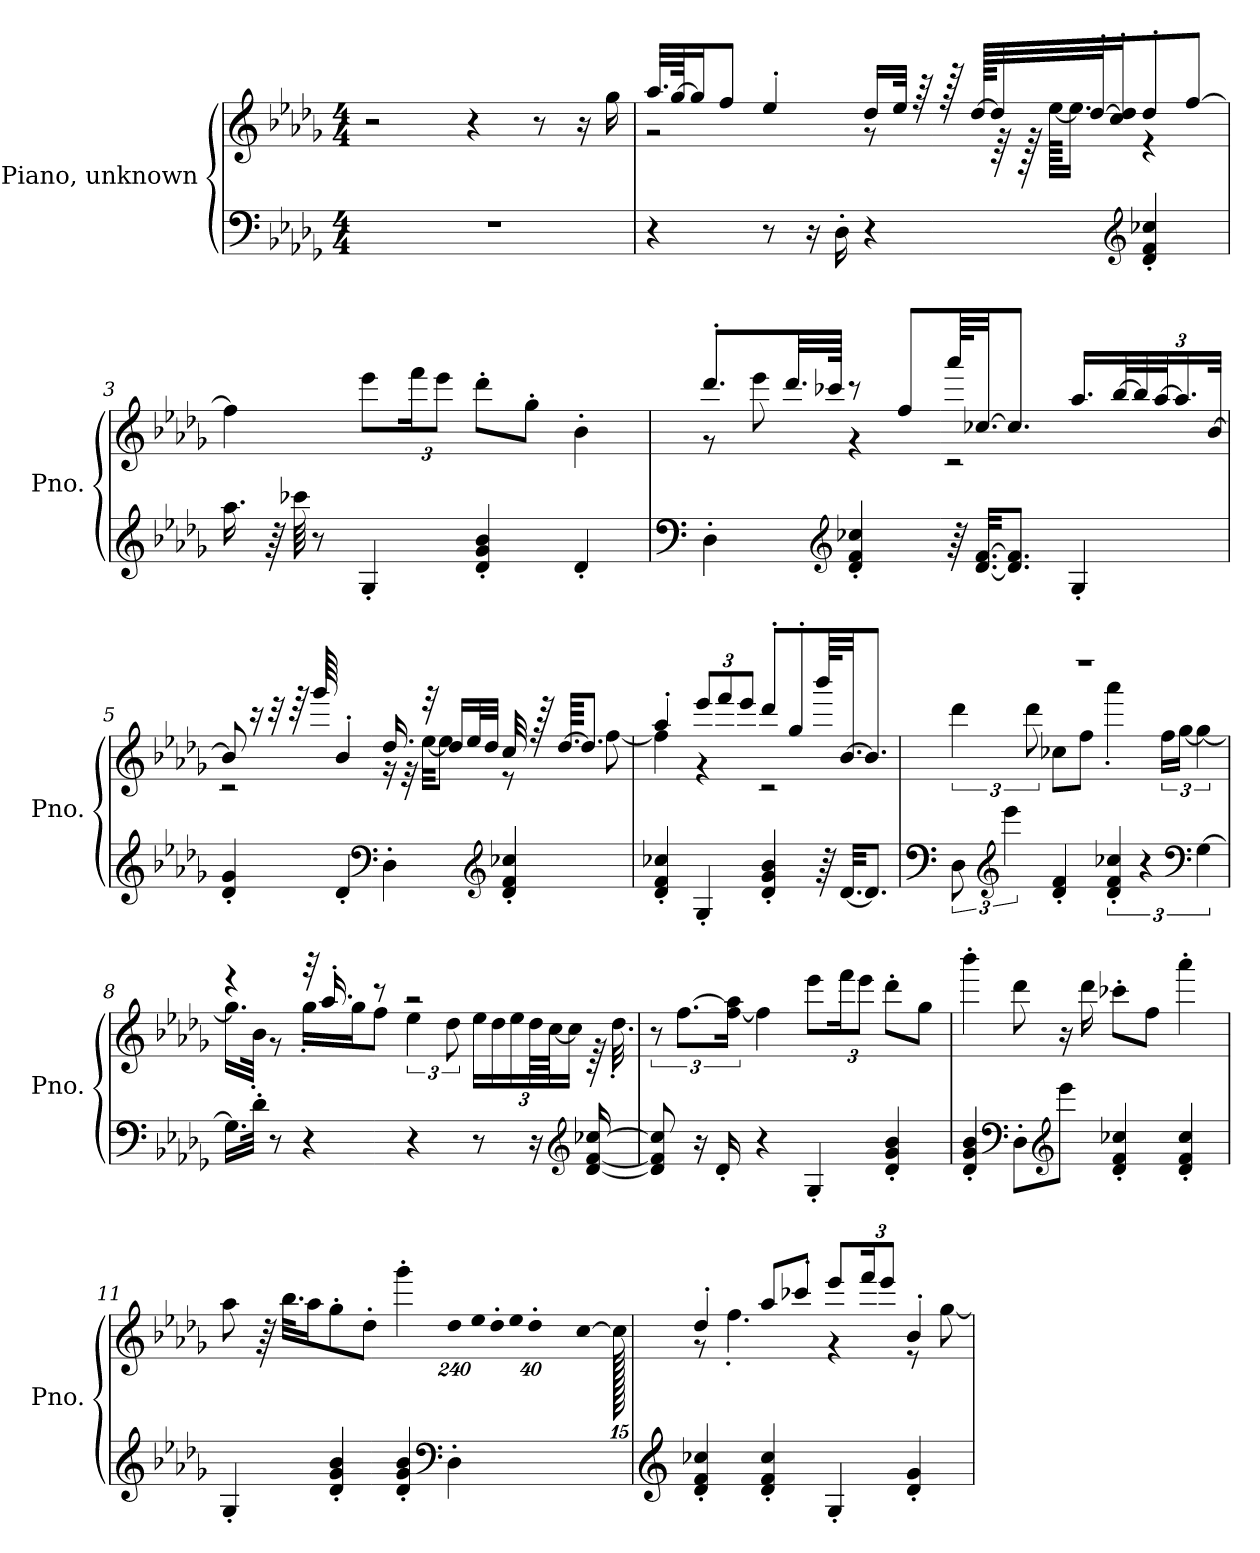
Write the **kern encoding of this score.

**kern	**kern
*part1	*part1
*staff2	*staff1
*I"Piano, unknown	*
*I'Pno.	*
*clefF4	*clefG2
*k[b-e-a-d-g-]	*k[b-e-a-d-g-]
*M4/4	*M4/4
*MM168	*MM168
=1	=1
1r	2r
.	4r
.	8r
.	16r
.	16gg-\
=2	=2
*	*^
4r	32.aa-/LLL	2r
.	[64gg-/JK	.
.	16gg-/J]	.
.	8ff/J	.
8r	4ee-'/	.
16r	.	.
16D-'\	.	.
4r	16dd-/LL	8r
.	32ee-/JJk	.
.	64r	.
.	128r	.
.	[128dd-/KKLLL	.
.	32dd-/]	64r
.	.	128r
.	.	[128ee-\KKKLL
.	[32dd-'/J	16.ee-\JJ]
.	16cc/' 16dd-/]'J	.
*clefG2	*	*
4d-/' 4f/' 4cc-X/'	8dd-'/	4r
.	[8ff/J	.
*	*v	*v
=3	=3
16.aa-\	4ff\]
64r	.
64ccc-X\	.
8r	.
4G-'/	8eee-\L
*	*Xbrackettup
.	24fff\K
.	12eee-\J
4d-/' 4g-/' 4b-/'	8ddd-'\L
.	8gg-'\J
4d-'/	4b-'\
!!LO:LB:g=z
=4	=4
*clefF4	*
*	*^
4D-'\	8.ddd-'/L	8r
.	.	8eee-\
.	32.ddd-/LL	.
.	64ccc-X/JJJk	.
*clefG2	*	*
4d-/' 4f/' 4cc-X/'	8r	4r
.	8ff/L	.
64r	64aaa-/KLL	2r
[32.d-/ [32.f/KKL	[32.cc-X/JJ	.
8.d-/] 8.f/]J	8.cc-/J]	.
4G-'/	16.aa-/LL	.
.	[32bb-/L	.
.	48bb-/]	.
.	[48aa-/J	.
.	24.aa-/]	.
.	[48b-/JJk	.
!!LO:LB:g=z	!!
=5	=5	=5
4d-/' 4g-/'	8b-/]	2r
.	16r	.
.	32r	.
.	64r	.
.	64ggg-/	.
4d-'/	4b-'/	.
*clefF4	*	*
4D-'\	16.dd-/	16r
.	.	32r
.	32r	[32ee-\KKL
.	16dd-/LL	8ee-\J]
.	32ee-/L	.
.	32dd-/JJJ	.
*clefG2	*	*
4d-/' 4f/' 4cc-X/'	32cc/	8r
.	128r	.
.	[64.dd-/KKKL	.
.	8.dd-/J]	.
.	.	[8ff\
=6	=6	=6
4d-/' 4f/' 4cc-X/'	4aa-'/	4ff\]
4G-'/	12eee-/L	4r
.	12fff/	.
.	12eee-/J	.
4d-/' 4g-/' 4b-/'	8ddd-'/L	2r
.	8gg-'/	.
64r	64bbb-/KLL	.
[32.d-/KKL	[32.b-/JJ	.
8.d-/J]	8.b-/J]	.
!!LO:LB:g=z	!!
=7	=7	=7
*clefF4	*	*
*	*	*brackettup
12D-\	1r	6ddd-\
*clefG2	*	*
6eee-\	.	.
.	.	12ddd-\
4d-/' 4f/'	.	8cc-X\L
.	.	8ff\J
6d-/' 6f/' 6cc-X/'	.	4aaa-'\
6r	.	.
.	.	24ff\LL
.	.	[24gg-\JJ
*clefF4	*	*
[6G-\	.	6gg-\_
=8	=8	=8
16.G-\LL]	4r	16.gg-\LL]
32d-'\JJk	.	32b-'\JJk
8r	.	8r
4r	32r	16gg-'\LL
.	16.aa-'/	.
.	.	16gg-\J
.	8r	8ff\J
4r	2r	6ee-\
.	.	12dd-\
*	*	*Xbrackettup
8r	.	24ee-\LL
.	.	24dd-\
.	.	24ee-\
16r	.	96dd-\LL
.	.	[96cc\JJ
.	.	24cc\JJ]
*clefG2	*	*
[16d-/ [16f/ [16cc-X/	.	64r
.	.	32.dd-'\
*	*v	*v
!!LO:LB:g=z
=9	=9
*	*brackettup
8d-/] 8f/] 8cc-/]	12r
.	[12.ff\L
16r	.
16d-'/	.
.	24ff\_ 24aa-\Jk
4r	4ff\]
4G-'/	8eee-\L
*	*Xbrackettup
.	24fff\K
.	12eee-\J
4d-/' 4g-/' 4b-/'	8ddd-'\L
.	8gg-\J
=10	=10
4d-/' 4g-/' 4b-/'	4bbb-'\
*clefF4	*
8D-'\L	8ddd-\
*clefG2	*
8eee-\J	16r
.	16ddd-\
4d-/' 4f/' 4cc-X/'	8ccc-X'\L
.	8ff\J
4d-/' 4f/' 4cc-/'	4aaa-'\
=11	=11
4G-'/	8aa-\
.	64r
.	32.bb-\KLL
.	16aa-\J
4d-/' 4g-/' 4b-/'	8gg-'\
.	8dd-'\J
4d-/' 4g-/' 4b-/'	4ggg-'\
*clefF4	*
!	!LO:N:vis=16
4D-'\	1920%137dd-\LL
!	!LO:N:vis=32
.	640%23ee-\L
!	!LO:N:vis=32
.	640%23dd-'\
!	!LO:N:vis=32
.	640%23ee-\
!	!LO:N:vis=64
.	960%17dd-'\K
.	[320%17cc\JJ
1920ryy	1920cc\]
!!LO:LB:g=z
=12	=12
*clefG2	*
*	*^
4d-/' 4f/' 4cc-X/'	4dd-'/	8r
.	.	4.ff'\
4d-/' 4f/' 4cc-/'	8aa-/L	.
.	8ccc-X'/J	.
4G-'/	8eee-/L	4r
.	24fff/K	.
.	12eee-/J	.
4d-/' 4g-/'	4b-'/	8r
.	.	[8gg-\
*	*v	*v
=	=
*-	*-
